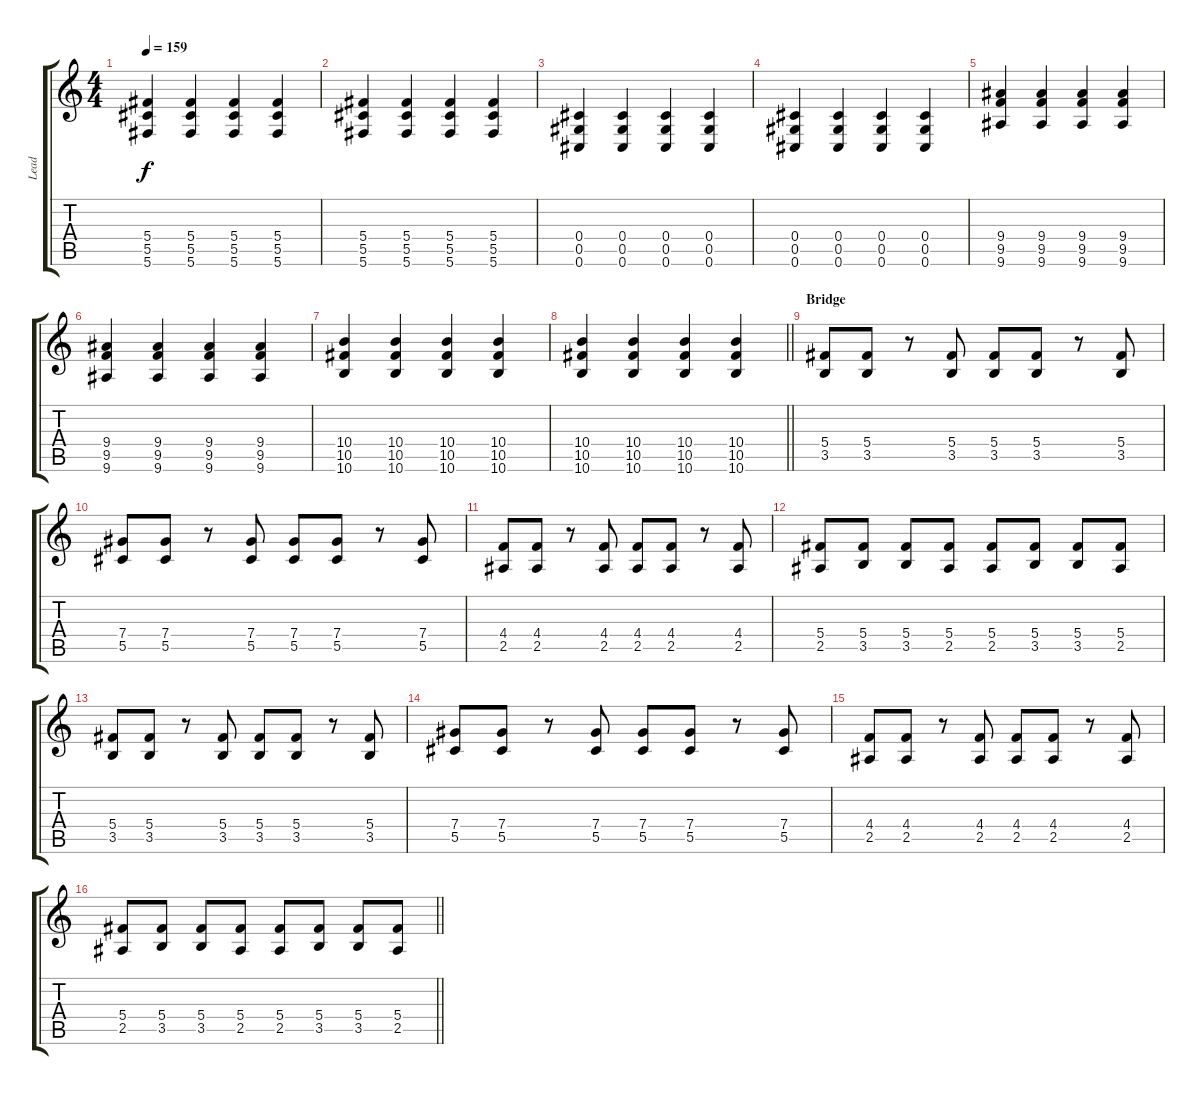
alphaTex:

\track ("Lead" "Lead") {instrument distortionguitar}
\staff {score tabs}
\tuning (Eb4 Bb3 Gb3 Db3 Ab2 Db2) {hide}
\ts (4 4)
\tempo 159
\clef g2
\ks c
(5.4 5.5 5.6).4{dy f} (5.4 5.5 5.6).4 (5.4 5.5 5.6).4 (5.4 5.5 5.6).4 |
(5.4 5.5 5.6).4 (5.4 5.5 5.6).4 (5.4 5.5 5.6).4 (5.4 5.5 5.6).4 |
(0.4 0.5 0.6).4 (0.4 0.5 0.6).4 (0.4 0.5 0.6).4 (0.4 0.5 0.6).4 |
(0.4 0.5 0.6).4 (0.4 0.5 0.6).4 (0.4 0.5 0.6).4 (0.4 0.5 0.6).4 |
(9.4 9.5 9.6).4 (9.4 9.5 9.6).4 (9.4 9.5 9.6).4 (9.4 9.5 9.6).4 |
(9.4 9.5 9.6).4 (9.4 9.5 9.6).4 (9.4 9.5 9.6).4 (9.4 9.5 9.6).4 |
(10.4 10.5 10.6).4 (10.4 10.5 10.6).4 (10.4 10.5 10.6).4 (10.4 10.5 10.6).4 |
\barLineRight lightlight
(10.4 10.5 10.6).4 (10.4 10.5 10.6).4 (10.4 10.5 10.6).4 (10.4 10.5 10.6).4 |
\section ("" "Bridge")
(5.4 3.5).8 (5.4 3.5).8 r.8 (5.4 3.5).8 (5.4 3.5).8 (5.4 3.5).8 r.8 (5.4 3.5).8 |
(7.4 5.5).8 (7.4 5.5).8 r.8 (7.4 5.5).8 (7.4 5.5).8 (7.4 5.5).8 r.8 (7.4 5.5).8 |
(4.4 2.5).8 (4.4 2.5).8 r.8 (4.4 2.5).8 (4.4 2.5).8 (4.4 2.5).8 r.8 (4.4 2.5).8 |
(5.4 2.5).8 (5.4 3.5).8 (5.4 3.5).8 (5.4 2.5).8 (5.4 2.5).8 (5.4 3.5).8 (5.4 3.5).8 (5.4 2.5).8 |
(5.4 3.5).8 (5.4 3.5).8 r.8 (5.4 3.5).8 (5.4 3.5).8 (5.4 3.5).8 r.8 (5.4 3.5).8 |
(7.4 5.5).8 (7.4 5.5).8 r.8 (7.4 5.5).8 (7.4 5.5).8 (7.4 5.5).8 r.8 (7.4 5.5).8 |
(4.4 2.5).8 (4.4 2.5).8 r.8 (4.4 2.5).8 (4.4 2.5).8 (4.4 2.5).8 r.8 (4.4 2.5).8 |
\barLineRight lightlight
(5.4 2.5).8 (5.4 3.5).8 (5.4 3.5).8 (5.4 2.5).8 (5.4 2.5).8 (5.4 3.5).8 (5.4 3.5).8 (5.4 2.5).8
